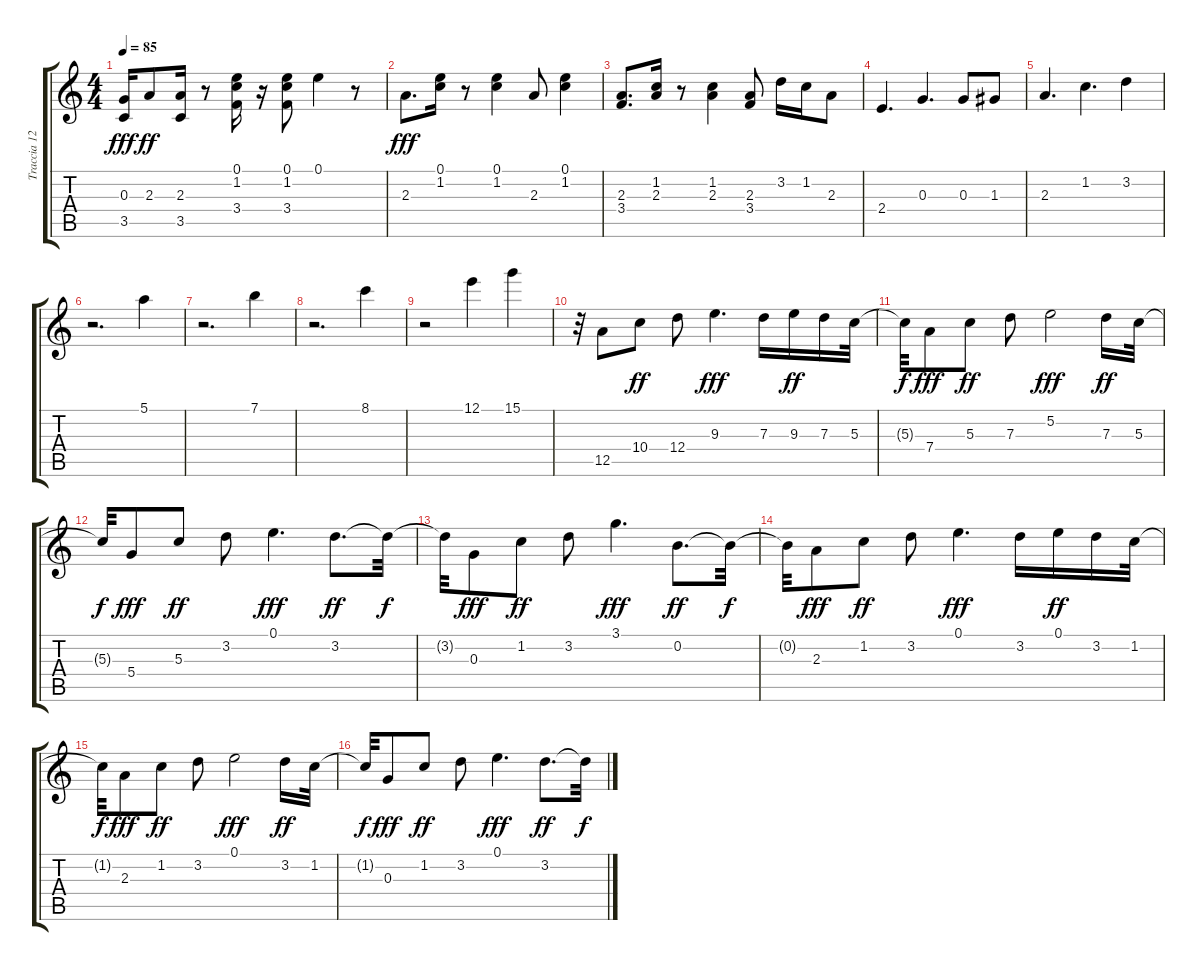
\track ("Traccia 12" "Traccia 12") {instrument overdrivenguitar}
\staff {score tabs}
\tuning (E4 B3 G3 D3 A2 E2) {hide}
\ts (4 4)
\tempo 85
\clef g2
\ks c
(0.3 3.5).16{dy fff} 2.3.8{dy ff} (2.3 3.5).16 r.8 (0.1 1.2 3.4).16 r.16 (0.1 1.2 3.4).8 0.1.4 r.8 |
2.3.8{d dy fff} (0.1 1.2).16 r.8 (0.1 1.2).4 2.3.8 (0.1 1.2).4 |
(2.3 3.4).8{d} (1.2 2.3).16 r.8 (1.2 2.3).4 (2.3 3.4).8 3.2.16 1.2.16 2.3.8 |
2.4.4{d} 0.3.4{d} 0.3.8 1.3.8 |
2.3.4{d} 1.2.4{d} 3.2.4 |
r.2{d} 5.1.4 |
r.2{d} 7.1.4 |
r.2{d} 8.1.4 |
r.2 12.1.4 15.1.4 |
r.32 12.5.8 10.4.8{dy ff} 12.4.8 9.3.4{d dy fff} 7.3.16 9.3.16{dy ff} 7.3.16 5.3.32 |
5.3{t}.32{dy f} 7.4.8{dy fff} 5.3.8{dy ff} 7.3.8 5.2.2{dy fff} 7.3.16{dy ff} 5.3.32 |
5.3{t}.32{dy f} 5.4.8{dy fff} 5.3.8{dy ff} 3.2.8 0.1.4{d dy fff} 3.2.8{d dy ff} 3.2{t}.32{dy f} |
3.2{t}.32 0.3.8{dy fff} 1.2.8{dy ff} 3.2.8 3.1.4{d dy fff} 0.2.8{d dy ff} 0.2{t}.32{dy f} |
0.2{t}.32 2.3.8{dy fff} 1.2.8{dy ff} 3.2.8 0.1.4{d dy fff} 3.2.16 0.1.16{dy ff} 3.2.16 1.2.32 |
1.2{t}.32{dy f} 2.3.8{dy fff} 1.2.8{dy ff} 3.2.8 0.1.2{dy fff} 3.2.16{dy ff} 1.2.32 |
1.2{t}.32{dy f} 0.3.8{dy fff} 1.2.8{dy ff} 3.2.8 0.1.4{d dy fff} 3.2.8{d dy ff} 3.2{t}.32{dy f}
